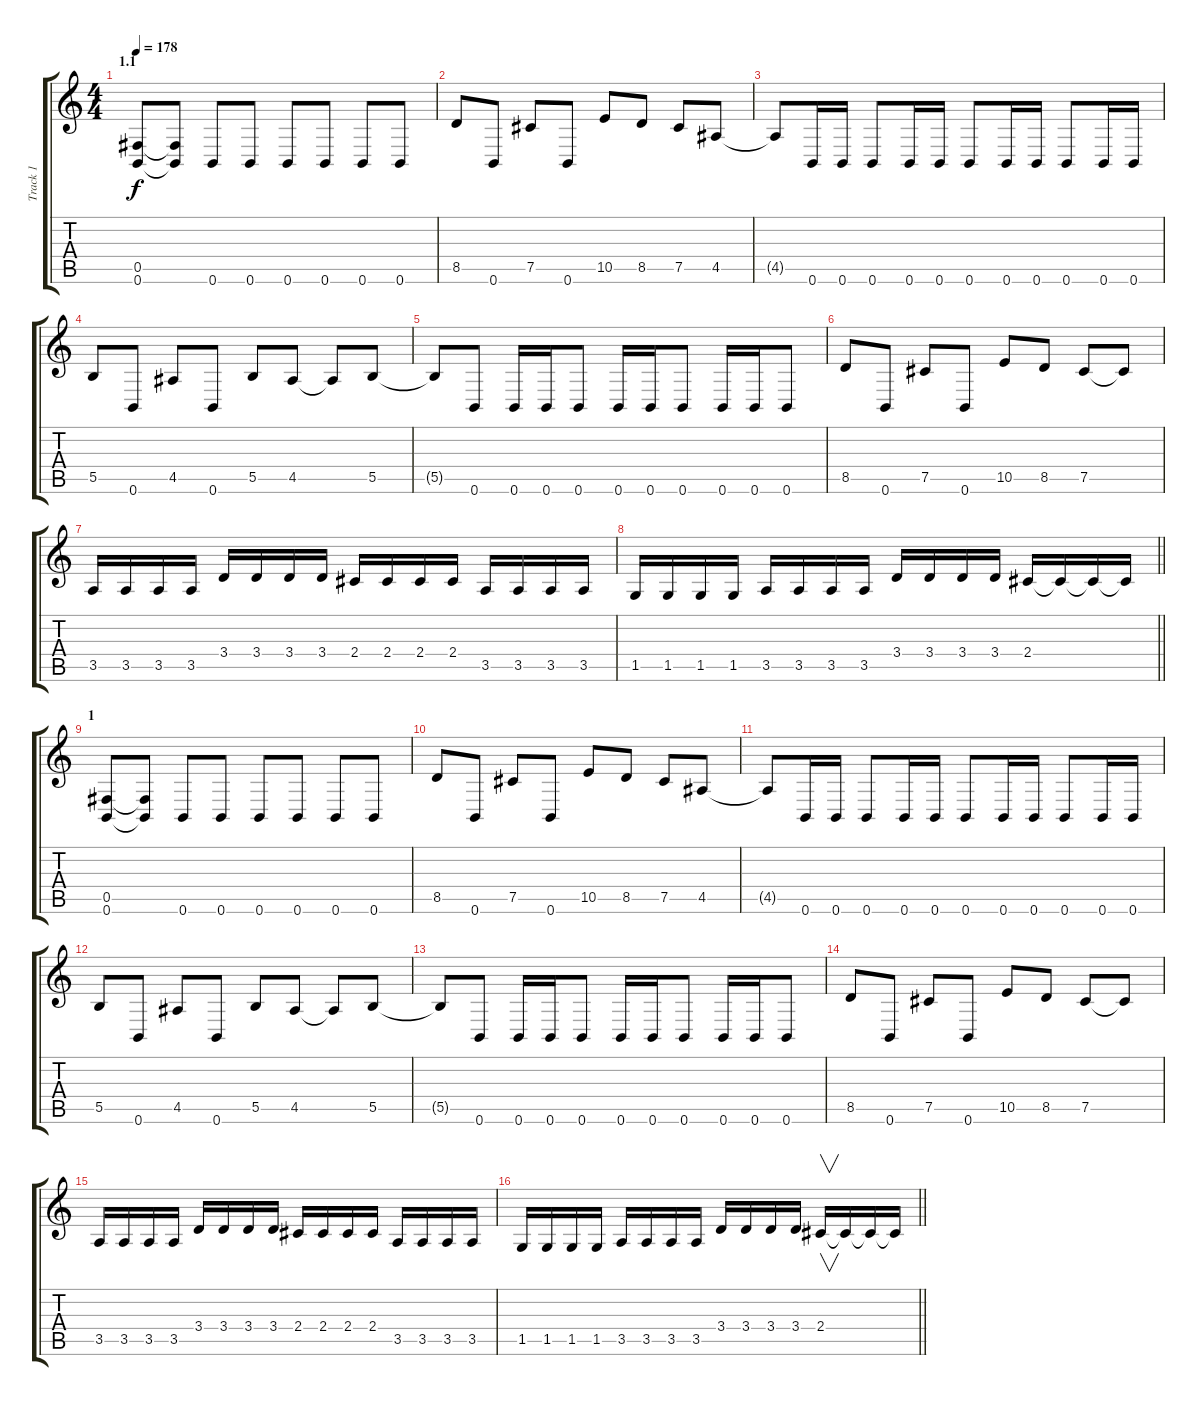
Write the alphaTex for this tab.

\track ("Track 1" "Track 1") {instrument distortionguitar}
\staff {score tabs}
\tuning (Db4 Ab3 E3 B2 Gb2 B1) {hide}
\ts (4 4)
\section ("" "1.1")
\tempo 178
\clef g2
\ks c
(0.5 0.6).8{dy f} (0.5{t} 0.6{t}).8 0.6.8 0.6.8 0.6.8 0.6.8 0.6.8 0.6.8 |
8.5.8 0.6.8 7.5.8 0.6.8 10.5.8 8.5.8 7.5.8 4.5.8 |
4.5{t}.8 0.6.16 0.6.16 0.6.8 0.6.16 0.6.16 0.6.8 0.6.16 0.6.16 0.6.8 0.6.16 0.6.16 |
5.5.8 0.6.8 4.5.8 0.6.8 5.5.8 4.5.8 4.5{t}.8 5.5.8 |
5.5{t}.8 0.6.8 0.6.16 0.6.16 0.6.8 0.6.16 0.6.16 0.6.8 0.6.16 0.6.16 0.6.8 |
8.5.8 0.6.8 7.5.8 0.6.8 10.5.8 8.5.8 7.5.8 7.5{t}.8 |
3.5.16 3.5.16 3.5.16 3.5.16 3.4.16 3.4.16 3.4.16 3.4.16 2.4.16 2.4.16 2.4.16 2.4.16 3.5.16 3.5.16 3.5.16 3.5.16 |
\barLineRight lightlight
1.5.16 1.5.16 1.5.16 1.5.16 3.5.16 3.5.16 3.5.16 3.5.16 3.4.16 3.4.16 3.4.16 3.4.16 2.4.16 2.4{t}.16 2.4{t}.16 2.4{t}.16 |
\section ("" "1")
(0.5 0.6).8 (0.5{t} 0.6{t}).8 0.6.8 0.6.8 0.6.8 0.6.8 0.6.8 0.6.8 |
8.5.8 0.6.8 7.5.8 0.6.8 10.5.8 8.5.8 7.5.8 4.5.8 |
4.5{t}.8 0.6.16 0.6.16 0.6.8 0.6.16 0.6.16 0.6.8 0.6.16 0.6.16 0.6.8 0.6.16 0.6.16 |
5.5.8 0.6.8 4.5.8 0.6.8 5.5.8 4.5.8 4.5{t}.8 5.5.8 |
5.5{t}.8 0.6.8 0.6.16 0.6.16 0.6.8 0.6.16 0.6.16 0.6.8 0.6.16 0.6.16 0.6.8 |
8.5.8 0.6.8 7.5.8 0.6.8 10.5.8 8.5.8 7.5.8 7.5{t}.8 |
3.5.16 3.5.16 3.5.16 3.5.16 3.4.16 3.4.16 3.4.16 3.4.16 2.4.16 2.4.16 2.4.16 2.4.16 3.5.16 3.5.16 3.5.16 3.5.16 |
\barLineRight lightlight
1.5.16 1.5.16 1.5.16 1.5.16 3.5.16 3.5.16 3.5.16 3.5.16 3.4.16 3.4.16 3.4.16 3.4.16 2.4.16{v} 2.4{t}.16 2.4{t}.16 2.4{t}.16
